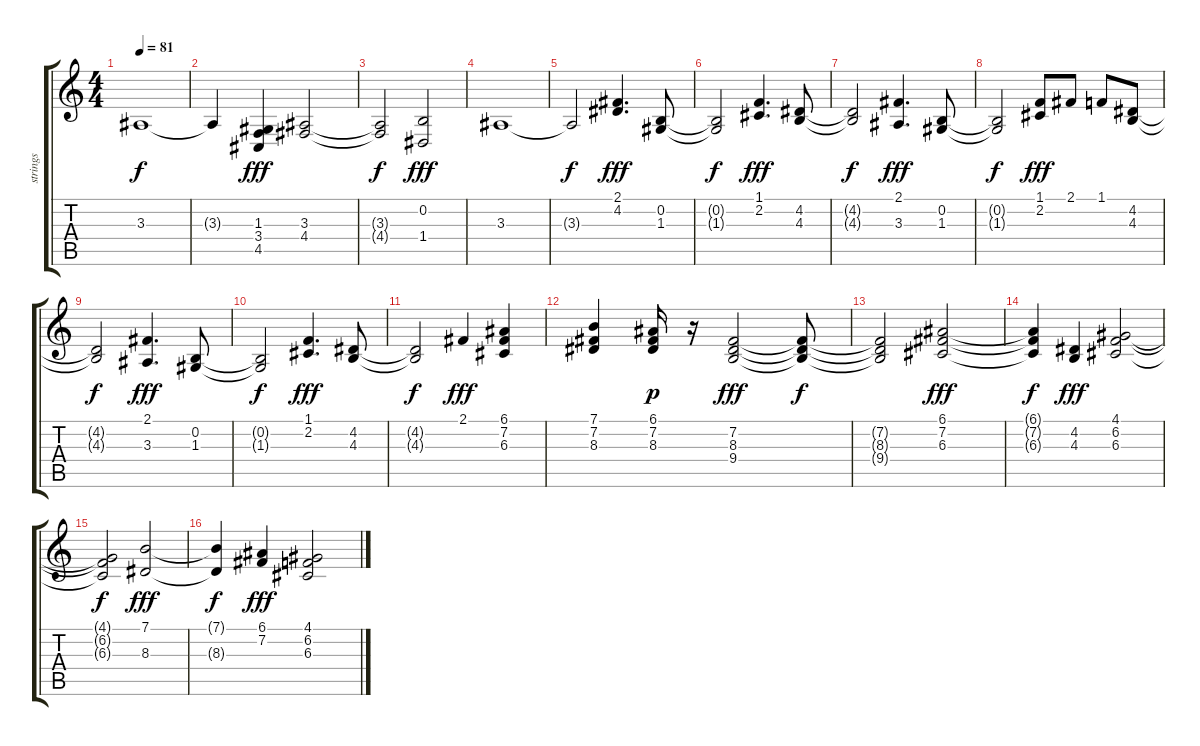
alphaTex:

\track ("strings " "strings ") {instrument stringensemble1}
\staff {score tabs}
\tuning (E4 B3 G3 D3 A2 E2) {hide}
\ts (4 4)
\tempo 81
\clef g2
\ks c
3.3{t}.1{dy f} |
3.3{t}.4 (1.3 3.4 4.5).4{dy fff} (3.3 4.4).2 |
(3.3{t} 4.4{t}).2{dy f} (0.2 1.4).2{dy fff} |
3.3.1 |
3.3{t}.2{dy f} (2.1 4.2).4{d dy fff} (0.2 1.3).8 |
(0.2{t} 1.3{t}).2{dy f} (1.1 2.2).4{d dy fff} (4.2 4.3).8 |
(4.2{t} 4.3{t}).2{dy f} (2.1 3.3).4{d dy fff} (0.2 1.3).8 |
(0.2{t} 1.3{t}).2{dy f} (1.1 2.2).8{dy fff} 2.1.8 1.1.8 (4.2 4.3).8 |
(4.2{t} 4.3{t}).2{dy f} (2.1 3.3).4{d dy fff} (0.2 1.3).8 |
(0.2{t} 1.3{t}).2{dy f} (1.1 2.2).4{d dy fff} (4.2 4.3).8 |
(4.2{t} 4.3{t}).2{dy f} 2.1.4{dy fff} (6.1 7.2 6.3).4 |
(7.1 7.2 8.3).4 (6.1 7.2 8.3).16{dy p} r.16 (7.2 8.3 9.4).2{dy fff} (7.2{t} 8.3{t} 9.4{t}).8{dy f} |
(7.2{t} 8.3{t} 9.4{t}).2 (6.1 7.2 6.3).2{dy fff} |
(6.1{t} 7.2{t} 6.3{t}).4{dy f} (4.2 4.3).4{dy fff} (4.1 6.2 6.3).2 |
(4.1{t} 6.2{t} 6.3{t}).2{dy f} (7.1 8.3).2{dy fff} |
(7.1{t} 8.3{t}).4{dy f} (6.1 7.2).4{dy fff} (4.1 6.2 6.3).2
